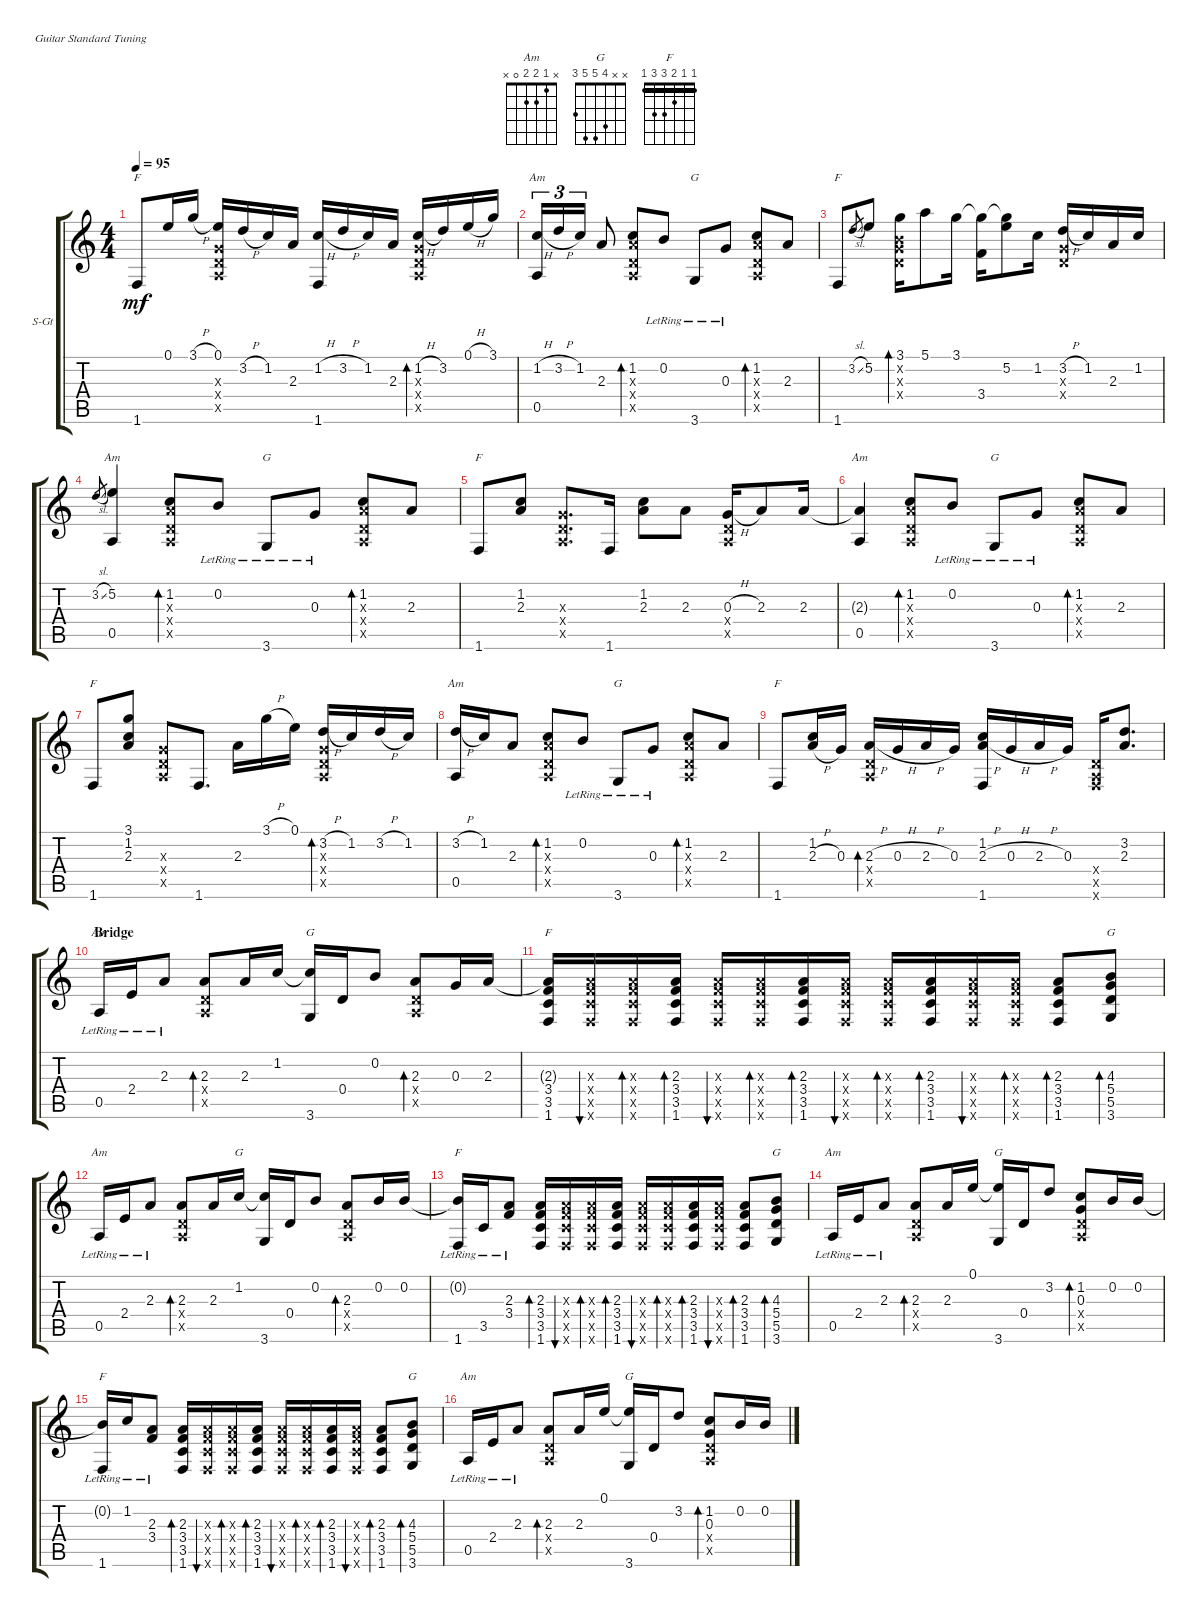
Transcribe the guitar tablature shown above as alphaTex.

\defaultSystemsLayout 4
\bracketExtendMode groupsimilarinstruments
\firstSystemTrackNameOrientation horizontal
\otherSystemsTrackNameOrientation horizontal
\track ("Steel Guitar" "S-Gt") {instrument acousticguitarsteel}
\staff {score tabs}
\tuning (E4 B3 G3 D3 A2 E2)
\chord ("Am" x 1 2 2 0 x) {showfingering false}
\chord ("G" 3 0 0 0 2 3) {showfingering false}
\chord ("F" 1 1 2 3 3 1) {showfingering false barre (1 1)}
\chord ("G" x x 4 5 5 3) {showfingering false}
\ts (4 4)
\tempo 95
\clef g2
\ks aminor
1.6.8{ch "F" dy mf} 0.1.16 3.1{h}.16 (0.1 0.3{x} 0.4{x} 0.5{x}).16 3.2{h}.16 1.2.16 2.3.16 (1.2{h} 1.6).16 3.2{h}.16 1.2.16 2.3.16 (1.2{h} 0.3{x} 0.4{x} 0.5{x}).16{bd 30} 3.2.16 0.1{h}.16 3.1.16 |
(1.2{h} 0.5).16{tu (3 2) ch "Am"} 3.2{h}.16{tu (3 2)} 1.2.16{tu (3 2)} 2.3.8 (1.2 2.3{x} 0.4{x} 0.5{x}).8{bd 30} 0.2{lr}.8 3.6{lr}.8{ch "G"} 0.3{lr}.8 (1.2 2.3{x} 0.4{x} 0.5{x}).8{bd 30} 2.3.8 |
1.6.8{ch "F"} 3.2{sl}.8{gr} 5.2.8 (3.1 0.2{x} 0.3{x} 0.4{x}).16{bd 30} 5.1.8 3.1.16 (3.4 3.1{t}).16 (5.2 3.1{t}).8 1.2.16 (3.2{h} 0.3{x} 0.4{x}).16 1.2.16 2.3.16 1.2.16 |
3.2{sl}.8{gr} (5.2 0.5).4{ch "Am"} (1.2 2.3{x} 0.4{x} 0.5{x}).8{bd 30} 0.2{lr}.8 3.6{lr}.8{ch "G"} 0.3{lr}.8 (1.2 2.3{x} 0.4{x} 0.5{x}).8{bd 30} 2.3.8 |
1.6.8{ch "F"} (2.3 1.2).8 (0.5{x} 0.4{x} 0.3{x}).8{d} 1.6.16 (1.2 2.3).8 2.3.8 (0.3{h} 0.4{x} 0.5{x}).16 2.3.8 2.3.16 |
(2.3{t} 0.5).4{ch "Am"} (1.2 2.3{x} 0.4{x} 0.5{x}).8{bd 30} 0.2{lr}.8 3.6{lr}.8{ch "G"} 0.3{lr}.8 (1.2 2.3{x} 0.4{x} 0.5{x}).8{bd 30} 2.3.8 |
1.6.8{ch "F"} (3.1 1.2 2.3).8 (0.5{x} 0.4{x} 0.3{x}).8 1.6.8{d} 2.3.16 3.1{h}.16 0.1.16 (3.2{h} 0.3{x} 0.4{x} 0.5{x}).16{bd 30} 1.2.16 3.2{h}.16 1.2.16 |
(3.2{h} 0.5).16{ch "Am"} 1.2.16 2.3.8 (1.2 2.3{x} 0.4{x} 0.5{x}).8{bd 30} 0.2{lr}.8 3.6{lr}.8{ch "G"} 0.3{lr}.8 (1.2 2.3{x} 0.4{x} 0.5{x}).8{bd 30} 2.3.8 |
1.6.8{ch "F"} (1.2 2.3{h}).16 0.3.16 (2.3{h} 0.4{x} 0.5{x}).16{bd 30} 0.3{h}.16 2.3{h}.16 0.3.16 (1.2 2.3{h} 1.6).16 0.3{h}.16 2.3{h}.16 0.3.16 (1.6{x} 0.4{x} 0.5{x}).16 (2.3 3.2).8{d} |
\section ("" "Bridge")
0.5{lr}.16{ch "Am"} 2.4{lr}.16 2.3{lr}.8 (2.3 0.4{x} 0.5{x}).8{bd 30} 2.3.16 1.2.16 (3.6 1.2{t}).16{ch "G"} 0.4.16 0.2.8 (2.3 0.4{x} 0.5{x}).8{bd 30} 0.3.16 2.3.16 |
(1.6 3.5 3.4 2.3{t}).16{ch "F"} (1.6{x} 3.5{x} 3.4{x} 2.3{x}).16{bu 30} (1.6{x} 3.5{x} 3.4{x} 2.3{x}).16{bd 30} (1.6 3.5 3.4 2.3).16{bd 30} (1.6{x} 3.5{x} 3.4{x} 2.3{x}).16{bu 30} (1.6{x} 3.5{x} 3.4{x} 2.3{x}).16{bd 30} (1.6 3.5 3.4 2.3).16{bd 30} (1.6{x} 3.5{x} 3.4{x} 2.3{x}).16{bu 30} (1.6{x} 3.5{x} 3.4{x} 2.3{x}).16{bd 30} (1.6 3.5 3.4 2.3).16{bd 30} (1.6{x} 3.5{x} 3.4{x} 2.3{x}).16{bu 30} (1.6{x} 3.5{x} 3.4{x} 2.3{x}).16{bd 30} (1.6 3.5 3.4 2.3).8{bd 30} (3.6 5.5 5.4 4.3).8{bd 30 ch "G"} |
0.5{lr}.16{ch "Am"} 2.4{lr}.16 2.3{lr}.8 (2.3 0.4{x} 0.5{x}).8{bd 30} 2.3.16 1.2.16{ch "G"} (3.6 1.2{t}).16 0.4.16 0.2.8 (2.3 0.4{x} 0.5{x}).8{bd 30} 0.2.16 0.2.16 |
(1.6{lr} 0.2{t}).16{ch "F"} 3.5{lr}.16 (3.4{lr} 2.3{lr}).8 (1.6 3.5 3.4 2.3).16{bd 30} (1.6{x} 3.5{x} 3.4{x} 2.3{x}).16{bu 30} (1.6{x} 3.5{x} 3.4{x} 2.3{x}).16{bd 30} (1.6 3.5 3.4 2.3).16{bd 30} (1.6{x} 3.5{x} 3.4{x} 2.3{x}).16{bu 30} (1.6{x} 3.5{x} 3.4{x} 2.3{x}).16{bd 30} (1.6 3.5 3.4 2.3).16{bd 30} (1.6{x} 3.5{x} 3.4{x} 2.3{x}).16{bu 30} (1.6 3.5 3.4 2.3).8{bd 30} (3.6 5.5 5.4 4.3).8{bd 30 ch "G"} |
0.5{lr}.16{ch "Am"} 2.4{lr}.16 2.3{lr}.8 (2.3 0.4{x} 0.5{x}).8{bd 30} 2.3.16 0.1.16 (3.6 0.1{t}).16{ch "G"} 0.4.16 3.2.8 (0.3 0.4{x} 0.5{x} 1.2).8{bd 30} 0.2.16 0.2.16 |
(1.6{lr} 0.2{t}).16{ch "F"} 1.2{lr}.16 (3.4{lr} 2.3{lr}).8 (1.6 3.5 3.4 2.3).16{bd 30} (1.6{x} 3.5{x} 3.4{x} 2.3{x}).16{bu 30} (1.6{x} 3.5{x} 3.4{x} 2.3{x}).16{bd 30} (1.6 3.5 3.4 2.3).16{bd 30} (1.6{x} 3.5{x} 3.4{x} 2.3{x}).16{bu 30} (1.6{x} 3.5{x} 3.4{x} 2.3{x}).16{bd 30} (1.6 3.5 3.4 2.3).16{bd 30} (1.6{x} 3.5{x} 3.4{x} 2.3{x}).16{bu 30} (1.6 3.5 3.4 2.3).8{bd 30} (3.6 5.5 5.4 4.3).8{bd 30 ch "G"} |
0.5{lr}.16{ch "Am"} 2.4{lr}.16 2.3{lr}.8 (2.3 0.4{x} 0.5{x}).8{bd 30} 2.3.16 0.1.16 (3.6 0.1{t}).16{ch "G"} 0.4.16 3.2.8 (0.3 0.4{x} 0.5{x} 1.2).8{bd 30} 0.2.16 0.2.16
